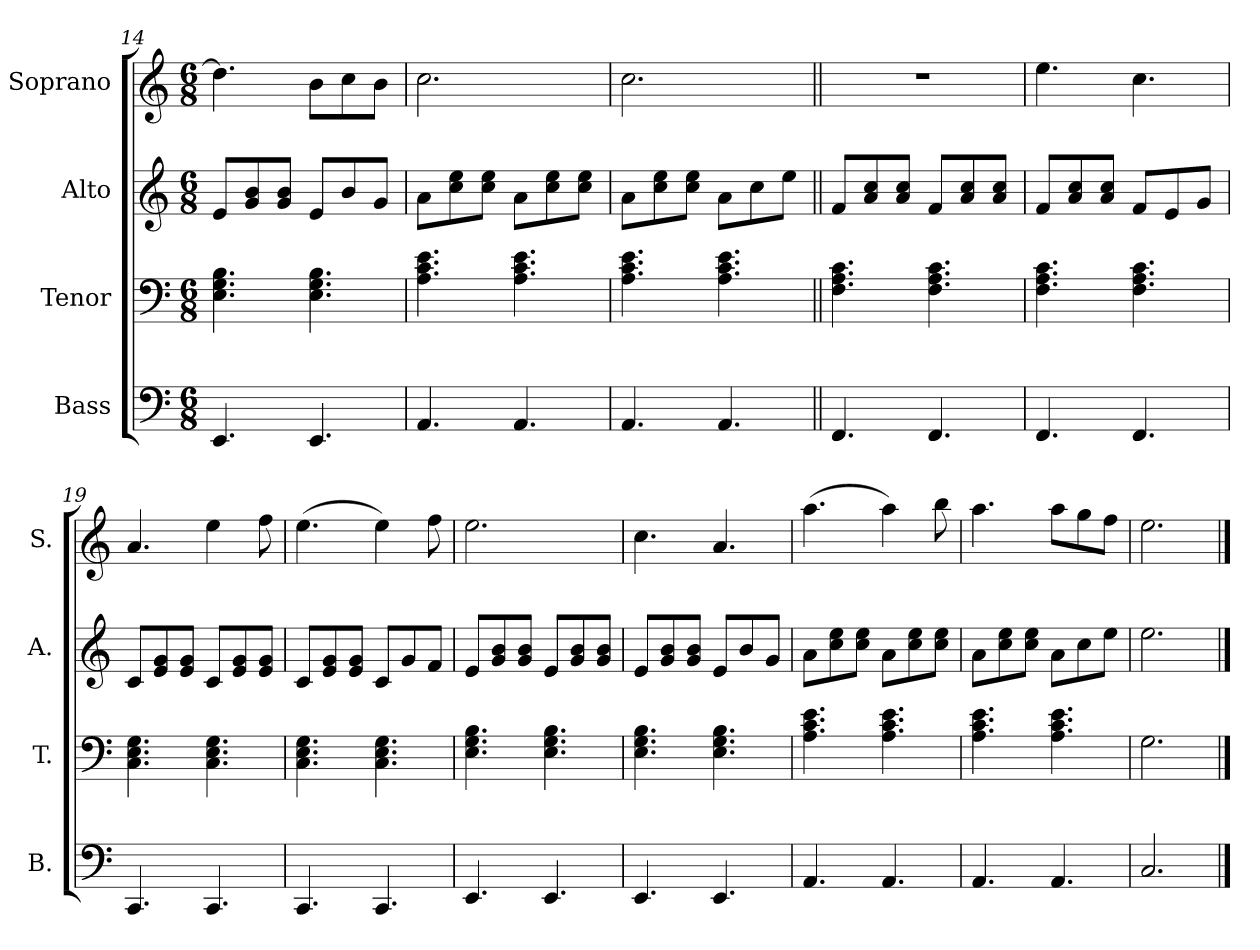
**kern	**kern	**kern	**kern
*part4	*part3	*part2	*part1
*staff4	*staff3	*staff2	*staff1
*I"Bass	*I"Tenor	*I"Alto	*I"Soprano
*I'B.	*I'T.	*I'A.	*I'S.
*clefF4	*clefF4	*clefG2	*clefG2
*k[]	*k[]	*k[]	*k[]
*M6/8	*M6/8	*M6/8	*M6/8
=14	=14	=14	=14
4.EE/	4.E\ 4.G\ 4.B\	8e/L	4.dd\]
.	.	8g/ 8b/	.
.	.	8g/ 8b/J	.
4.EE/	4.E\ 4.G\ 4.B\	8e/L	8b\L
.	.	8b/	8cc\
.	.	8g/J	8b\J
=15	=15	=15	=15
4.AA/	4.A\ 4.c\ 4.e\	8a\L	2.cc\
.	.	8cc\ 8ee\	.
.	.	8cc\ 8ee\J	.
4.AA/	4.A\ 4.c\ 4.e\	8a\L	.
.	.	8cc\ 8ee\	.
.	.	8cc\ 8ee\J	.
=16	=16	=16	=16
4.AA/	4.A\ 4.c\ 4.e\	8a\L	2.cc\
.	.	8cc\ 8ee\	.
.	.	8cc\ 8ee\J	.
4.AA/	4.A\ 4.c\ 4.e\	8a\L	.
.	.	8cc\	.
.	.	8ee\J	.
=17||	=17||	=17||	=17||
4.FF/	4.F\ 4.A\ 4.c\	8f/L	2.r
.	.	8a/ 8cc/	.
.	.	8a/ 8cc/J	.
4.FF/	4.F\ 4.A\ 4.c\	8f/L	.
.	.	8a/ 8cc/	.
.	.	8a/ 8cc/J	.
=18	=18	=18	=18
4.FF/	4.F\ 4.A\ 4.c\	8f/L	4.ee\
.	.	8a/ 8cc/	.
.	.	8a/ 8cc/J	.
4.FF/	4.F\ 4.A\ 4.c\	8f/L	4.cc\
.	.	8e/	.
.	.	8g/J	.
!!LO:LB:g=z
=19	=19	=19	=19
4.CC/	4.C\ 4.E\ 4.G\	8c/L	4.a/
.	.	8e/ 8g/	.
.	.	8e/ 8g/J	.
4.CC/	4.C\ 4.E\ 4.G\	8c/L	4ee\
.	.	8e/ 8g/	.
.	.	8e/ 8g/J	8ff\
=20	=20	=20	=20
4.CC/	4.C\ 4.E\ 4.G\	8c/L	(4.ee\
.	.	8e/ 8g/	.
.	.	8e/ 8g/J	.
4.CC/	4.C\ 4.E\ 4.G\	8c/L	4ee\)
.	.	8g/	.
.	.	8f/J	8ff\
=21	=21	=21	=21
4.EE/	4.E\ 4.G\ 4.B\	8e/L	2.ee\
.	.	8g/ 8b/	.
.	.	8g/ 8b/J	.
4.EE/	4.E\ 4.G\ 4.B\	8e/L	.
.	.	8g/ 8b/	.
.	.	8g/ 8b/J	.
=22	=22	=22	=22
4.EE/	4.E\ 4.G\ 4.B\	8e/L	4.cc\
.	.	8g/ 8b/	.
.	.	8g/ 8b/J	.
4.EE/	4.E\ 4.G\ 4.B\	8e/L	4.a/
.	.	8b/	.
.	.	8g/J	.
=23	=23	=23	=23
4.AA/	4.A\ 4.c\ 4.e\	8a\L	(4.aa\
.	.	8cc\ 8ee\	.
.	.	8cc\ 8ee\J	.
4.AA/	4.A\ 4.c\ 4.e\	8a\L	4aa\)
.	.	8cc\ 8ee\	.
.	.	8cc\ 8ee\J	8bb\
=24	=24	=24	=24
4.AA/	4.A\ 4.c\ 4.e\	8a\L	4.aa\
.	.	8cc\ 8ee\	.
.	.	8cc\ 8ee\J	.
4.AA/	4.A\ 4.c\ 4.e\	8a\L	8aa\L
.	.	8cc\	8gg\
.	.	8ee\J	8ff\J
=25	=25	=25	=25
2.C/	2.G\	2.ee\	2.ee\
==	==	==	==
*-	*-	*-	*-
